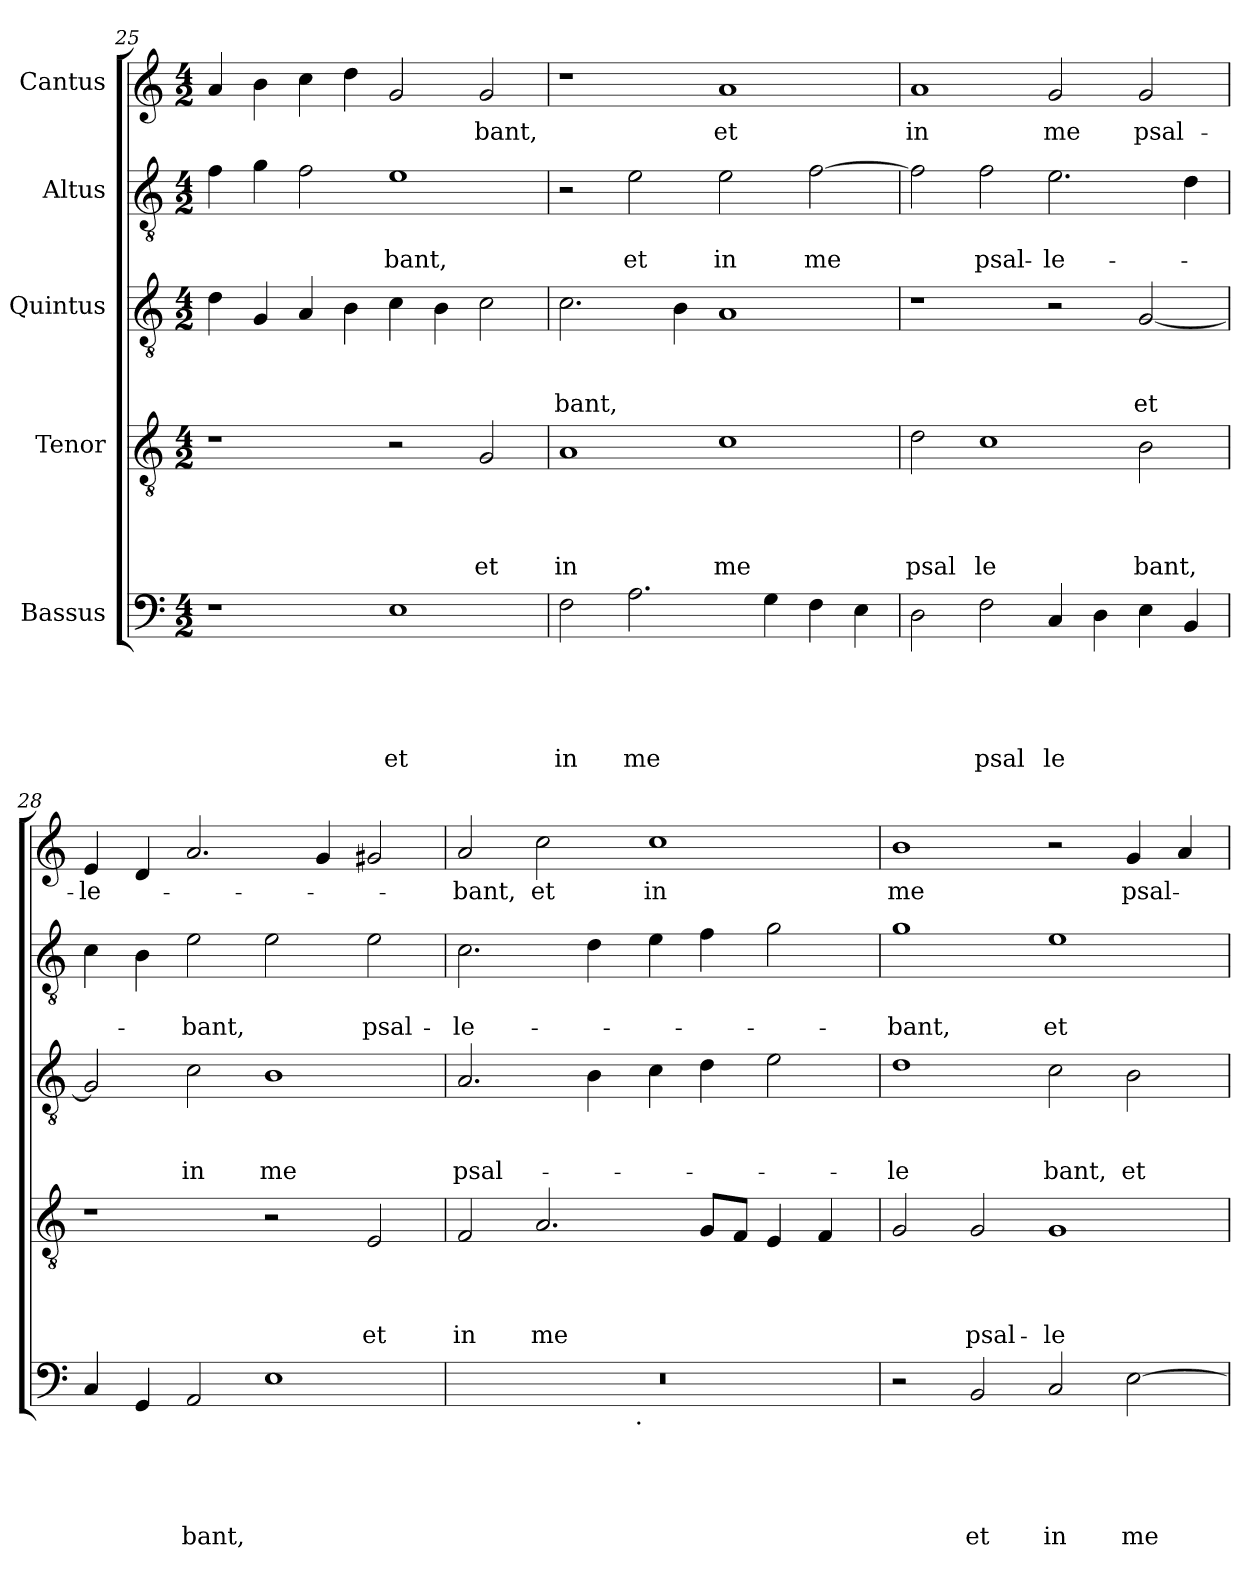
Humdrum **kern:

**kern	**text	**text	**text	**text	**text	**kern	**text	**text	**text	**text	**kern	**text	**text	**text	**kern	**text	**text	**kern	**text
*part5	*part5	*part5	*part5	*part5	*part5	*part4	*part4	*part4	*part4	*part4	*part3	*part3	*part3	*part3	*part2	*part2	*part2	*part1	*part1
*staff5	*staff5	*staff5	*staff5	*staff5	*staff5	*staff4	*staff4	*staff4	*staff4	*staff4	*staff3	*staff3	*staff3	*staff3	*staff2	*staff2	*staff2	*staff1	*staff1
*I"Bassus	*	*	*	*	*	*I"Tenor	*	*	*	*	*I"Quintus	*	*	*	*I"Altus	*	*	*I"Cantus	*
*clefF4	*	*	*	*	*	*clefGv2	*	*	*	*	*clefGv2	*	*	*	*clefGv2	*	*	*clefG2	*
*k[]	*	*	*	*	*	*k[]	*	*	*	*	*k[]	*	*	*	*k[]	*	*	*k[]	*
*C:	*	*	*	*	*	*C:	*	*	*	*	*C:	*	*	*	*C:	*	*	*C:	*
*M4/2	*	*	*	*	*	*M4/2	*	*	*	*	*M4/2	*	*	*	*M4/2	*	*	*M4/2	*
=25	=25	=25	=25	=25	=25	=25	=25	=25	=25	=25	=25	=25	=25	=25	=25	=25	=25	=25	=25
1r	.	.	.	.	.	1r	.	.	.	.	4d\	.	.	.	4f\	.	.	4a/	.
.	.	.	.	.	.	.	.	.	.	.	4G/	.	.	.	4g\	.	.	4b\	.
.	.	.	.	.	.	.	.	.	.	.	4A/	.	.	.	2f\	.	.	4cc\	.
.	.	.	.	.	.	.	.	.	.	.	4B\	.	.	.	.	.	.	4dd\	.
!	!	!	!	!	!LO:LY:b	!	!	!	!	!	!	!	!	!	!	!	!LO:LY:b	!	!
1E	.	.	.	.	et	2r	.	.	.	.	4c\	.	.	.	1e	.	-bant,	2g/	.
.	.	.	.	.	.	.	.	.	.	.	4B\	.	.	.	.	.	.	.	.
!	!	!	!	!	!	!	!	!	!	!LO:LY:b	!	!	!	!	!	!	!	!	!LO:LY:b
.	.	.	.	.	.	2G/	.	.	.	et	2c\	.	.	.	.	.	.	2g/	-bant,
=26	=26	=26	=26	=26	=26	=26	=26	=26	=26	=26	=26	=26	=26	=26	=26	=26	=26	=26	=26
!	!	!	!	!	!LO:LY:b	!	!	!	!	!LO:LY:b	!	!	!	!LO:LY:b	!	!	!	!	!
2F\	.	.	.	.	in	1A	.	.	.	in	2.c\	.	.	-bant,	2r	.	.	1r	.
!	!	!	!	!	!LO:LY:b	!	!	!	!	!	!	!	!	!	!	!	!LO:LY:b	!	!
2.A\	.	.	.	.	me	.	.	.	.	.	.	.	.	.	2e\	.	et	.	.
.	.	.	.	.	.	.	.	.	.	.	4B\	.	.	.	.	.	.	.	.
!	!	!	!	!	!	!	!	!	!	!LO:LY:b	!	!	!	!	!	!	!LO:LY:b	!	!LO:LY:b
.	.	.	.	.	.	1c	.	.	.	me	1A	.	.	.	2e\	.	in	1a	et
4G\	.	.	.	.	.	.	.	.	.	.	.	.	.	.	.	.	.	.	.
!	!	!	!	!	!	!	!	!	!	!	!	!	!	!	!	!	!LO:LY:b	!	!
4F\	.	.	.	.	.	.	.	.	.	.	.	.	.	.	[>2f\	.	me	.	.
4E\	.	.	.	.	.	.	.	.	.	.	.	.	.	.	.	.	.	.	.
=27	=27	=27	=27	=27	=27	=27	=27	=27	=27	=27	=27	=27	=27	=27	=27	=27	=27	=27	=27
!	!	!	!	!	!	!	!	!	!	!LO:LY:b	!	!	!	!	!	!	!	!	!LO:LY:b
2D\	.	.	.	.	.	2d\	.	.	.	psal	1r	.	.	.	2f\]	.	.	1a	in
!	!	!	!	!	!LO:LY:b	!	!	!	!	!LO:LY:b	!	!	!	!	!	!	!LO:LY:b	!	!
2F\	.	.	.	.	psal	1c	.	.	.	le	.	.	.	.	2f\	.	psal-	.	.
!	!	!	!	!	!LO:LY:b	!	!	!	!	!	!	!	!	!	!	!	!LO:LY:b	!	!LO:LY:b
4C/	.	.	.	.	le	.	.	.	.	.	2r	.	.	.	2.e\	.	-le-	2g/	me
4D\	.	.	.	.	.	.	.	.	.	.	.	.	.	.	.	.	.	.	.
!	!	!	!	!	!	!	!	!	!	!LO:LY:b	!	!	!	!LO:LY:b	!	!	!	!	!LO:LY:b
4E\	.	.	.	.	.	2B\	.	.	.	bant,	[<2G/	.	.	et	.	.	.	2g/	psal-
4BB/	.	.	.	.	.	.	.	.	.	.	.	.	.	.	4d\	.	.	.	.
=28	=28	=28	=28	=28	=28	=28	=28	=28	=28	=28	=28	=28	=28	=28	=28	=28	=28	=28	=28
!	!	!	!	!	!	!	!	!	!	!	!	!	!	!	!	!	!	!	!LO:LY:b
4C/	.	.	.	.	.	1r	.	.	.	.	2G/]	.	.	.	4c\	.	.	4e/	-le-
4GG/	.	.	.	.	.	.	.	.	.	.	.	.	.	.	4B\	.	.	4d/	.
!	!	!	!	!	!LO:LY:b	!	!	!	!	!	!	!	!	!LO:LY:b	!	!	!LO:LY:b	!	!
2AA/	.	.	.	.	bant,	.	.	.	.	.	2c\	.	.	in	2e\	.	-bant,	2.a/	.
!	!	!	!	!	!	!	!	!	!	!	!	!	!	!LO:LY:b	!	!	!	!	!
1E	.	.	.	.	.	2r	.	.	.	.	1B	.	.	me	2e\	.	.	.	.
.	.	.	.	.	.	.	.	.	.	.	.	.	.	.	.	.	.	4g/	.
!	!	!	!	!	!	!	!	!	!	!LO:LY:b	!	!	!	!	!	!	!LO:LY:b	!	!
.	.	.	.	.	.	2E/	.	.	.	et	.	.	.	.	2e\	.	psal-	2g#X/	.
=29	=29	=29	=29	=29	=29	=29	=29	=29	=29	=29	=29	=29	=29	=29	=29	=29	=29	=29	=29
!	!	!	!	!	!	!	!	!	!	!LO:LY:b	!	!	!	!LO:LY:b	!	!	!LO:LY:b	!	!LO:LY:b
*^	*	*	*	*	*	*	*	*	*	*	*	*	*	*	*	*	*	*	*
0r	2ryy	.	.	.	.	.	2F/	.	.	.	in	2.A/	.	.	psal-	2.c\	.	-le-	2a/	-bant,
!	!	!	!	!	!	!	!	!	!	!	!LO:LY:b	!	!	!	!	!	!	!	!	!LO:LY:b
.	4...ryy	.	.	.	.	.	2.A/	.	.	.	me	.	.	.	.	.	.	.	2cc\	et
.	.	.	.	.	.	.	.	.	.	.	.	4B\	.	.	.	4d\	.	.	.	.
!	!LO:TX:b:t=.	!	!	!	!	!	!	!	!	!	!	!	!	!	!	!	!	!	!	!
.	1ryy	.	.	.	.	.	.	.	.	.	.	.	.	.	.	.	.	.	.	.
!	!	!	!	!	!	!	!	!	!	!	!	!	!	!	!	!	!	!	!	!LO:LY:b
.	.	.	.	.	.	.	.	.	.	.	.	4c\	.	.	.	4e\	.	.	1cc	in
.	.	.	.	.	.	.	8G/L	.	.	.	.	4d\	.	.	.	4f\	.	.	.	.
.	.	.	.	.	.	.	8F/J	.	.	.	.	.	.	.	.	.	.	.	.	.
.	.	.	.	.	.	.	4E/	.	.	.	.	2e\	.	.	.	2g\	.	.	.	.
.	.	.	.	.	.	.	4F/	.	.	.	.	.	.	.	.	.	.	.	.	.
.	32ryy	.	.	.	.	.	.	.	.	.	.	.	.	.	.	.	.	.	.	.
!!LO:LB:g=z
=30	=30	=30	=30	=30	=30	=30	=30	=30	=30	=30	=30	=30	=30	=30	=30	=30	=30	=30	=30	=30
!	!	!	!	!	!	!	!	!	!	!	!	!	!	!	!LO:LY:b	!	!	!LO:LY:b	!	!LO:LY:b
*v	*v	*	*	*	*	*	*	*	*	*	*	*	*	*	*	*	*	*	*	*
2r	.	.	.	.	.	2G/	.	.	.	.	1d	.	.	-le	1g	.	-bant,	1b	me
!	!	!	!	!	!LO:LY:b	!	!	!	!	!LO:LY:b	!	!	!	!	!	!	!	!	!
2BB/	.	.	.	.	et	2G/	.	.	.	psal-	.	.	.	.	.	.	.	.	.
!	!	!	!	!	!LO:LY:b	!	!	!	!	!LO:LY:b	!	!	!	!LO:LY:b	!	!	!LO:LY:b	!	!
2C/	.	.	.	.	in	1G	.	.	.	-le-	2c\	.	.	bant,	1e	.	et	2r	.
!	!	!	!	!	!LO:LY:b	!	!	!	!	!	!	!	!	!LO:LY:b	!	!	!	!	!LO:LY:b
[>2E\	.	.	.	.	me	.	.	.	.	.	2B\	.	.	et	.	.	.	4g/	psal-
.	.	.	.	.	.	.	.	.	.	.	.	.	.	.	.	.	.	4a/	.
=	=	=	=	=	=	=	=	=	=	=	=	=	=	=	=	=	=	=	=
*-	*-	*-	*-	*-	*-	*-	*-	*-	*-	*-	*-	*-	*-	*-	*-	*-	*-	*-	*-
